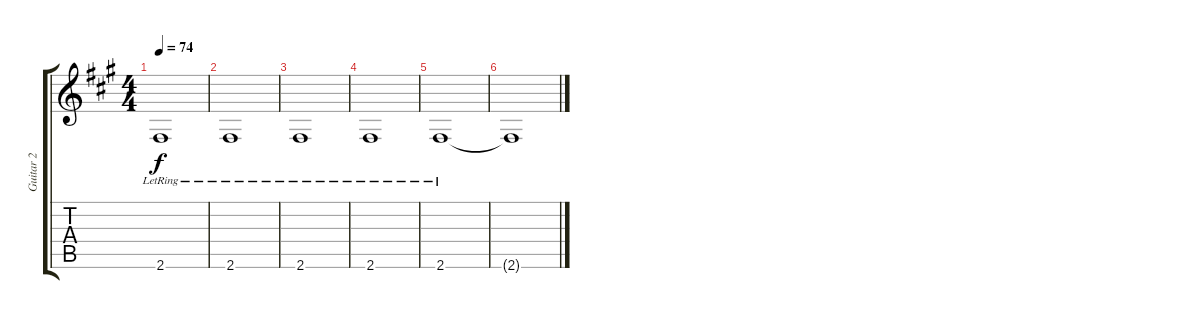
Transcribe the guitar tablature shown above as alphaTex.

\track ("Guitar 2" "Guitar 2") {instrument acousticguitarnylon}
\staff {score tabs}
\tuning (E4 B3 G3 D3 A2 E2) {hide}
\ts (4 4)
\tempo 74
\clef g2
\ks f#minor
2.6{lr}.1{dy f} |
2.6{lr}.1 |
2.6{lr}.1 |
2.6{lr}.1 |
2.6{lr}.1 |
2.6{t}.1
